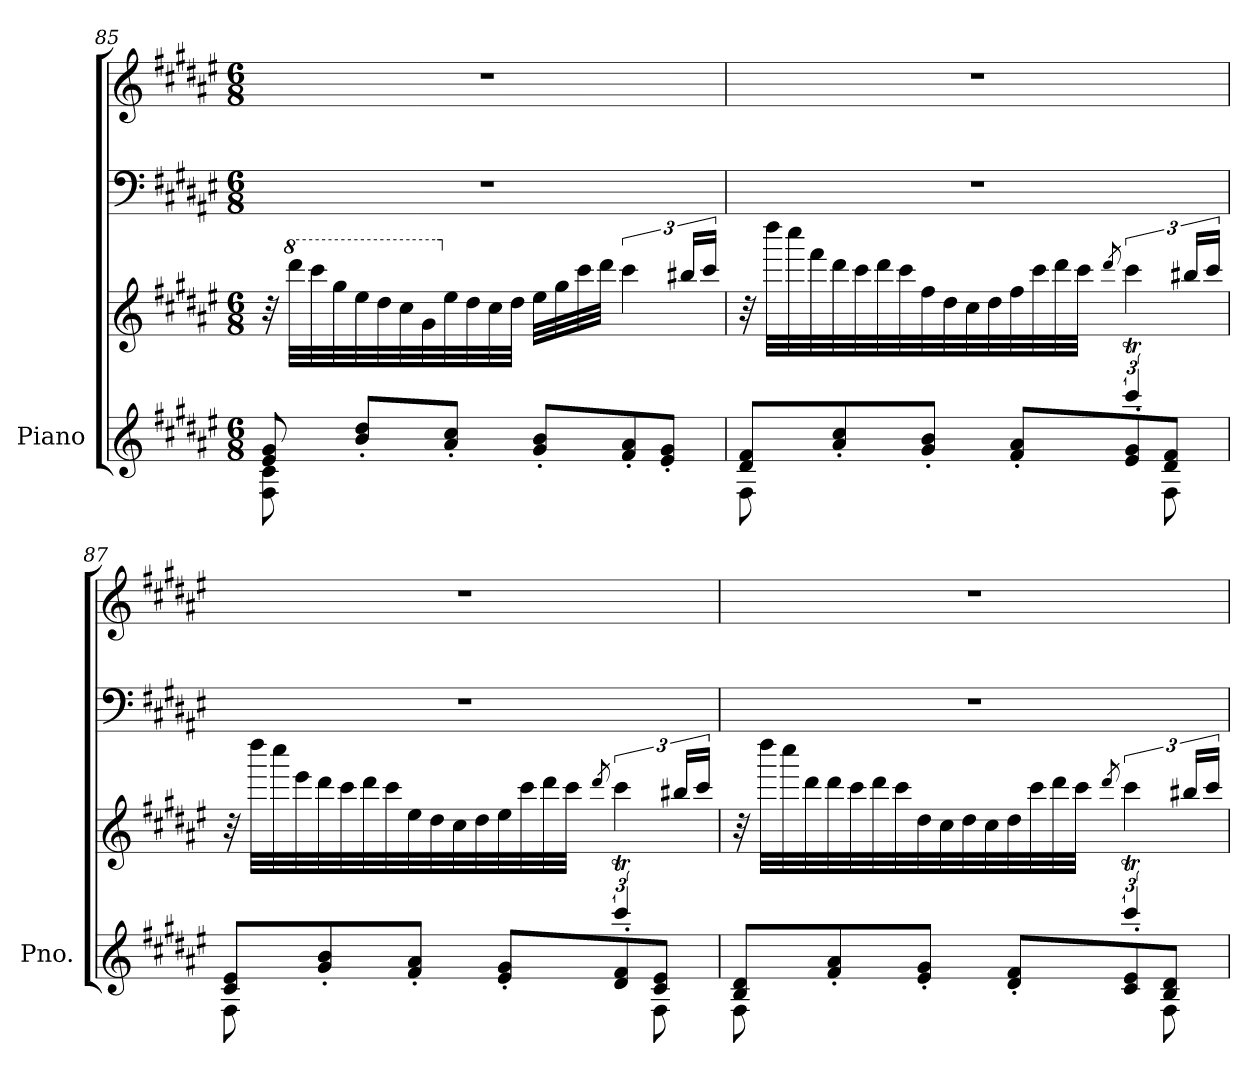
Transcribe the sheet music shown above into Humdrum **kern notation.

**kern	**kern	**kern	**kern
*part1	*part1	*part1	*part1
*staff4	*staff3	*staff2	*staff1
*I"Piano	*	*	*
*I'Pno.	*	*	*
*clefG2	*clefG2	*clefF4	*clefG2
*k[f#c#g#d#a#e#]	*k[f#c#g#d#a#e#]	*k[f#c#g#d#a#e#]	*k[f#c#g#d#a#e#]
*M6/8	*M6/8	*M6/8	*M6/8
=85	=85	=85	=85
*^	*	*	*
8e#/ 8g#/	8F#\ 8c#\	32r	2.r	2.r
*	*	*8va	*	*
.	.	32dddd#\LLL	.	.
.	.	32cccc#\	.	.
.	.	32ggg#\	.	.
8b/' 8dd#/'L	4ryy	32eee#\	.	.
.	.	32ddd#\	.	.
.	.	32ccc#\	.	.
.	.	32gg#\	.	.
*	*	*X8va	*	*
8a#/' 8cc#/'J	.	32ee#\	.	.
.	.	32dd#\	.	.
.	.	32cc#\	.	.
.	.	32dd#\JJJ	.	.
8g#/' 8b/'L	8ryy	32ee#\LLL	.	.
.	.	32gg#\	.	.
.	.	32ccc#\	.	.
.	.	32ddd#\JJJ	.	.
8f#/' 8a#/'	4ryy	6ccc#\	.	.
8e#/' 8g#/'J	.	.	.	.
.	.	24bb#X/LL	.	.
.	.	24ccc#/JJ	.	.
=86	=86	=86	=86	=86
*	*^	*	*	*
8d#/ 8f#/L	8F#\	4ryy	32r	2.r	2.r
.	.	.	32dddd#\LLL	.	.
.	.	.	32cccc#\	.	.
.	.	.	32fff#\	.	.
8a#/' 8cc#/'	4ryy	.	32ddd#\	.	.
.	.	.	32ccc#\	.	.
.	.	.	32ddd#\	.	.
.	.	.	32ccc#\	.	.
8g#/' 8b/'J	.	4ryy	32ff#\	.	.
.	.	.	32dd#\	.	.
.	.	.	32cc#\	.	.
.	.	.	32dd#\	.	.
8f#/' 8a#/'L	8ryy	.	32ff#\	.	.
.	.	.	32ccc#\	.	.
.	.	.	32ddd#\	.	.
.	.	.	32ccc#\JJJ	.	.
.	.	.	8qddd#/	.	.
8e#/' 8g#/'	8reyy	6ccc#T	6ccc#\	.	.
8d#/ 8f#/J	8F#\	.	.	.	.
.	.	12ryy	24bb#X/LL	.	.
.	.	.	24ccc#/JJ	.	.
!!LO:LB:g=z
=87	=87	=87	=87	=87	=87
8c#/ 8e#/L	8F#\	4ryy	32r	2.r	2.r
.	.	.	32dddd#\LLL	.	.
.	.	.	32cccc#\	.	.
.	.	.	32eee#\	.	.
8g#/' 8b/'	4ryy	.	32ddd#\	.	.
.	.	.	32ccc#\	.	.
.	.	.	32ddd#\	.	.
.	.	.	32ccc#\	.	.
8f#/' 8a#/'J	.	4ryy	32ee#\	.	.
.	.	.	32dd#\	.	.
.	.	.	32cc#\	.	.
.	.	.	32dd#\	.	.
8e#/' 8g#/'L	8ryy	.	32ee#\	.	.
.	.	.	32ccc#\	.	.
.	.	.	32ddd#\	.	.
.	.	.	32ccc#\JJJ	.	.
.	.	.	8qddd#/	.	.
8d#/' 8f#/'	8reyy	6ccc#T	6ccc#\	.	.
8c#/ 8e#/J	8F#\	.	.	.	.
.	.	12ryy	24bb#X/LL	.	.
.	.	.	24ccc#/JJ	.	.
=88	=88	=88	=88	=88	=88
8B/ 8d#/L	8F#\	4ryy	32r	2.r	2.r
.	.	.	32dddd#\LLL	.	.
.	.	.	32cccc#\	.	.
.	.	.	32ddd#\	.	.
8f#/' 8a#/'	4ryy	.	32ddd#\	.	.
.	.	.	32ccc#\	.	.
.	.	.	32ddd#\	.	.
.	.	.	32ccc#\	.	.
8e#/' 8g#/'J	.	4ryy	32dd#\	.	.
.	.	.	32cc#\	.	.
.	.	.	32dd#\	.	.
.	.	.	32cc#\	.	.
8d#/' 8f#/'L	8ryy	.	32dd#\	.	.
.	.	.	32ccc#\	.	.
.	.	.	32ddd#\	.	.
.	.	.	32ccc#\JJJ	.	.
.	.	.	8qddd#/	.	.
8c#/' 8e#/'	8reyy	6ccc#T	6ccc#\	.	.
8B/ 8d#/J	8F#\	.	.	.	.
.	.	12ryy	24bb#X/LL	.	.
.	.	.	24ccc#/JJ	.	.
*v	*v	*v	*	*	*
=	=	=	=
*-	*-	*-	*-
